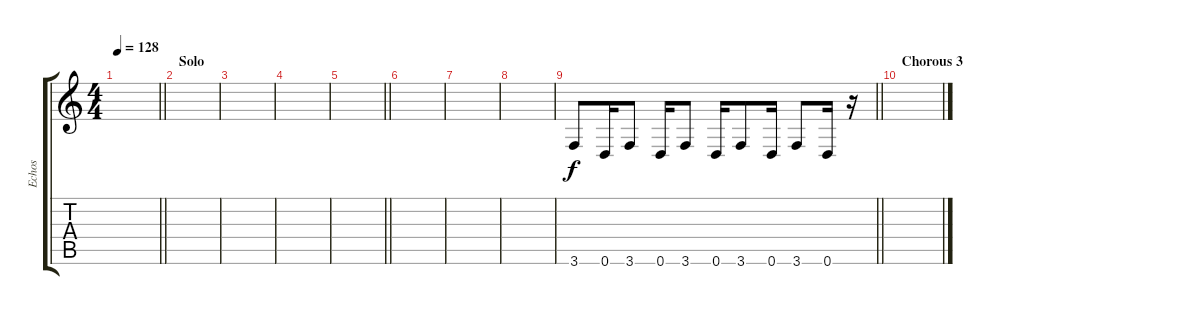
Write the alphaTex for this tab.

\track ("Echos" "Echos") {instrument distortionguitar}
\staff {score tabs}
\tuning (E4 B3 G3 D3 A2 D2) {hide}
\ts (4 4)
\tempo 128
\clef g2
\barLineRight lightlight
\ks c
|
\section ("" "Solo")
|
|
|
\barLineRight lightlight
|
|
|
|
\barLineRight lightlight
3.6.8{volume 4} 0.6.16 3.6.8 0.6.16 3.6.8 0.6.16 3.6.8 0.6.16 3.6.8 0.6.16 r.16 |
\section ("" "Chorous 3")
